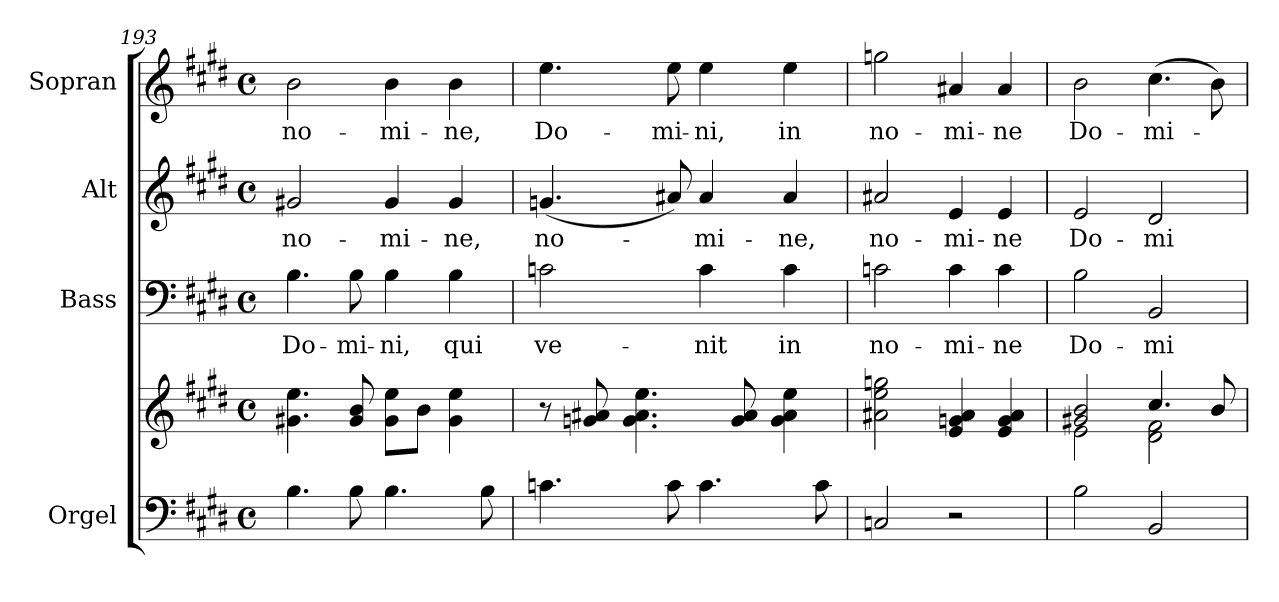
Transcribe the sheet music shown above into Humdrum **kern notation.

**kern	**kern	**kern	**text	**kern	**text	**kern	**text
*part4	*part4	*part3	*part3	*part2	*part2	*part1	*part1
*staff5	*staff4	*staff3	*staff3	*staff2	*staff2	*staff1	*staff1
*I"Orgel	*	*I"Bass	*	*I"Alt	*	*I"Sopran	*
*I'Org.	*	*I'B.	*	*I'A.	*	*I'S.	*
!!LO:PB:g=z
*clefF4	*clefG2	*clefF4	*	*clefG2	*	*clefG2	*
*k[f#c#g#d#]	*k[f#c#g#d#]	*k[f#c#g#d#]	*	*k[f#c#g#d#]	*	*k[f#c#g#d#]	*
*E:	*E:	*E:	*	*E:	*	*E:	*
*M4/4	*M4/4	*M4/4	*	*M4/4	*	*M4/4	*
*met(c)	*met(c)	*met(c)	*	*met(c)	*	*met(c)	*
=193	=193	=193	=193	=193	=193	=193	=193
!	!	!	!LO:LY:b	!	!LO:LY:b	!	!LO:LY:b
4.B\	4.g#X\ 4.ee\	4.B\	Do-	2g#X/	no-	2b\	no-
!	!	!	!LO:LY:b	!	!	!	!
8B\	8g#/ 8b/	8B\	-mi-	.	.	.	.
!	!	!	!LO:LY:b	!	!LO:LY:b	!	!LO:LY:b
4.B\	8g#\ 8ee\L	4B\	-ni,	4g#/	-mi-	4b\	-mi-
.	8b\J	.	.	.	.	.	.
!	!	!	!LO:LY:b	!	!LO:LY:b	!	!LO:LY:b
.	4g#\ 4ee\	4B\	qui	4g#/	-ne,	4b\	-ne,
8B\	.	.	.	.	.	.	.
=194	=194	=194	=194	=194	=194	=194	=194
!	!	!	!LO:LY:b	!	!LO:LY:b	!	!LO:LY:b
4.cn\	8r	2cn\	ve-	(<4.gn/	no-	4.ee\	Do-
.	8gn/ 8a#X/	.	.	.	.	.	.
.	4.g\ 4.a#\ 4.ee\	.	.	.	.	.	.
!	!	!	!	!	!	!	!LO:LY:b
8c\	.	.	.	8a#X/)	.	8ee\	-mi-
!	!	!	!LO:LY:b	!	!LO:LY:b	!	!LO:LY:b
4.c\	.	4c\	-nit	4a#/	-mi-	4ee\	-ni,
.	8g/ 8a#/	.	.	.	.	.	.
!	!	!	!LO:LY:b	!	!LO:LY:b	!	!LO:LY:b
.	4g\ 4a#\ 4ee\	4c\	in	4a#/	-ne,	4ee\	in
8c\	.	.	.	.	.	.	.
=195	=195	=195	=195	=195	=195	=195	=195
!	!	!	!LO:LY:b	!	!LO:LY:b	!	!LO:LY:b
2Cn/	2a#X\ 2ee\ 2ggn\	2cn\	no-	2a#X/	no-	2ggn\	no-
!	!	!	!LO:LY:b	!	!LO:LY:b	!	!LO:LY:b
2r	4e/ 4gn/ 4a#/	4c\	-mi-	4e/	-mi-	4a#X/	-mi-
!	!	!	!LO:LY:b	!	!LO:LY:b	!	!LO:LY:b
.	4e/ 4g/ 4a#/	4c\	-ne	4e/	-ne	4a#/	-ne
=196	=196	=196	=196	=196	=196	=196	=196
*	*^	*	*	*	*	*	*
!	!	!	!	!LO:LY:b	!	!LO:LY:b	!	!LO:LY:b
2B\	2g#X/ 2b/	2e\	2B\	Do-	2e/	Do-	2b\	Do-
!	!	!	!	!LO:LY:b	!	!LO:LY:b	!	!LO:LY:b
2BB/	4.cc#/	2d#\ 2f#\	2BB/	-mi-	2d#/	-mi-	(>4.cc#\	-mi-
.	8b/	.	.	.	.	.	8b\)	.
*	*v	*v	*	*	*	*	*	*
=	=	=	=	=	=	=	=
*-	*-	*-	*-	*-	*-	*-	*-
